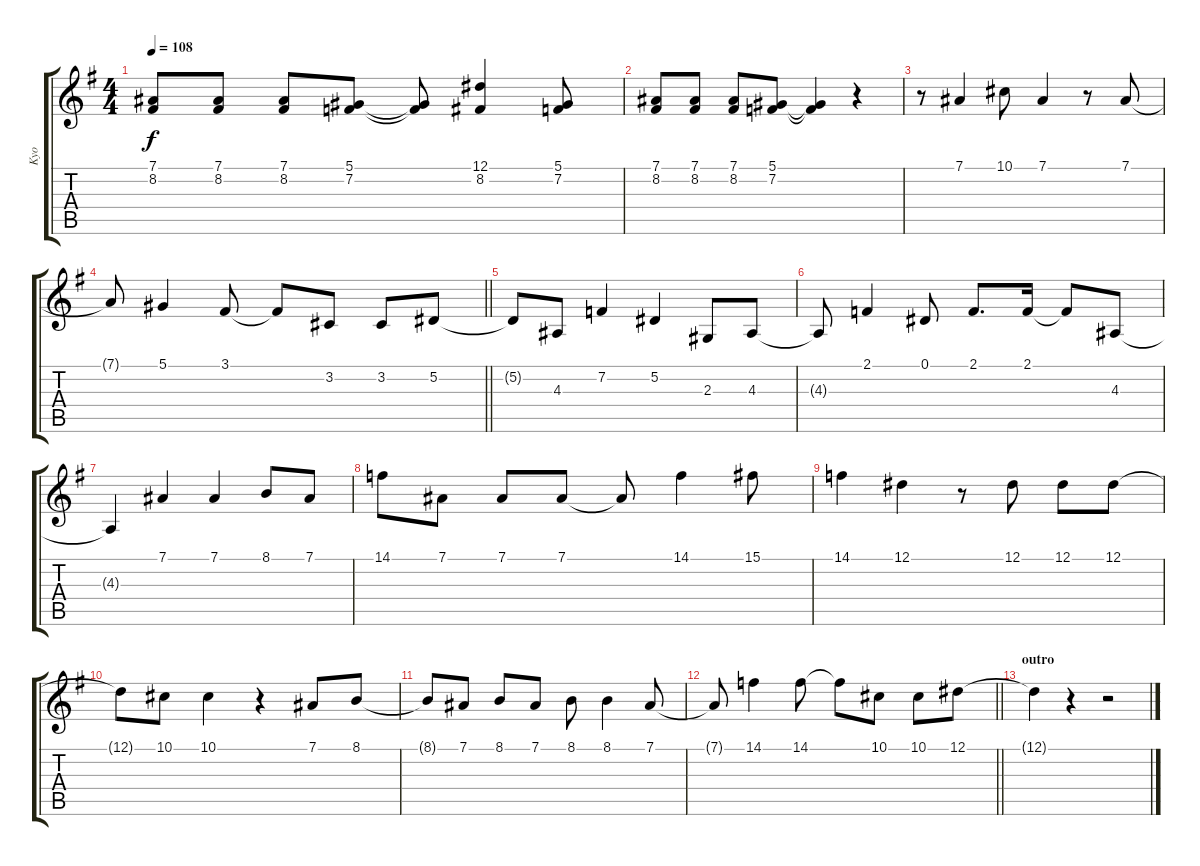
\track ("Kyo" "Kyo") {instrument altosax}
\staff {score tabs}
\tuning (Eb4 Bb3 Gb3 Db3 Ab2 Eb2) {hide}
\ts (4 4)
\tempo 108
\clef g2
\ks g
(7.1 8.2).8{dy f} (7.1 8.2).8 (7.1 8.2).8 (5.1 7.2).8 (5.1{t} 7.2{t}).8 (12.1 8.2).4 (5.1 7.2).8 |
(7.1 8.2).8 (7.1 8.2).8 (7.1 8.2).8 (5.1 7.2).8 (5.1{t} 7.2{t}).4 r.4 |
r.8 7.1.4 10.1.8 7.1.4 r.8 7.1.8 |
\barLineRight lightlight
7.1{t}.8 5.1.4 3.1.8 3.1{t}.8 3.2.8 3.2.8 5.2.8 |
\section ("" "")
5.2{t}.8 4.3.8 7.2.4 5.2.4 2.3.8 4.3.8 |
4.3{t}.8 2.1.4 0.1.8 2.1.8{d} 2.1.16 2.1{t}.8 4.3.8 |
4.3{t}.4 7.1.4 7.1.4 8.1.8 7.1.8 |
14.1.8 7.1.8 7.1.8 7.1.8 7.1{t}.8 14.1.4 15.1.8 |
14.1.4 12.1.4 r.8 12.1.8 12.1.8 12.1.8 |
12.1{t}.8 10.1.8 10.1.4 r.4 7.1.8 8.1.8 |
8.1{t}.8 7.1.8 8.1.8 7.1.8 8.1.8 8.1.4 7.1.8 |
\barLineRight lightlight
7.1{t}.8 14.1.4 14.1.8 14.1{t}.8 10.1.8 10.1.8 12.1.8 |
\section ("" "outro")
12.1{t}.4 r.4 r.2
